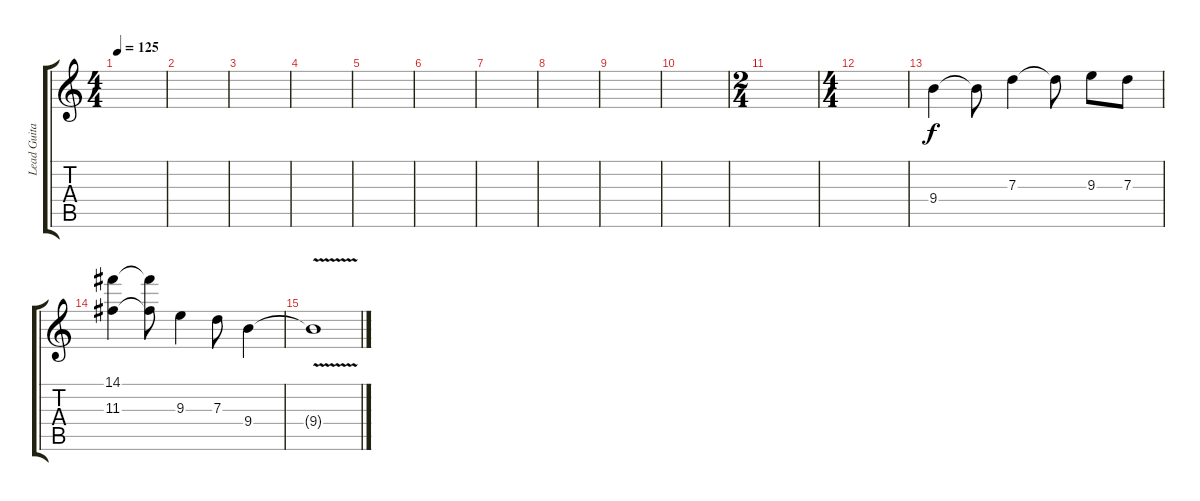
\track ("Lead Guitar" "Lead Guita") {instrument distortionguitar}
\staff {score tabs}
\tuning (E4 B3 G3 D3 A2 E2) {hide}
\ts (4 4)
\tempo 125
\clef g2
\ks c
|
|
|
|
|
|
|
|
|
|
\ts (2 4)
|
\ts (4 4)
|
9.4.4 9.4{t}.8 7.3.4 7.3{t}.8 9.3.8 7.3.8 |
(14.1 11.3).4 (14.1{t} 11.3{t}).8 9.3.4 7.3.8 9.4.4 |
9.4{v t}.1
